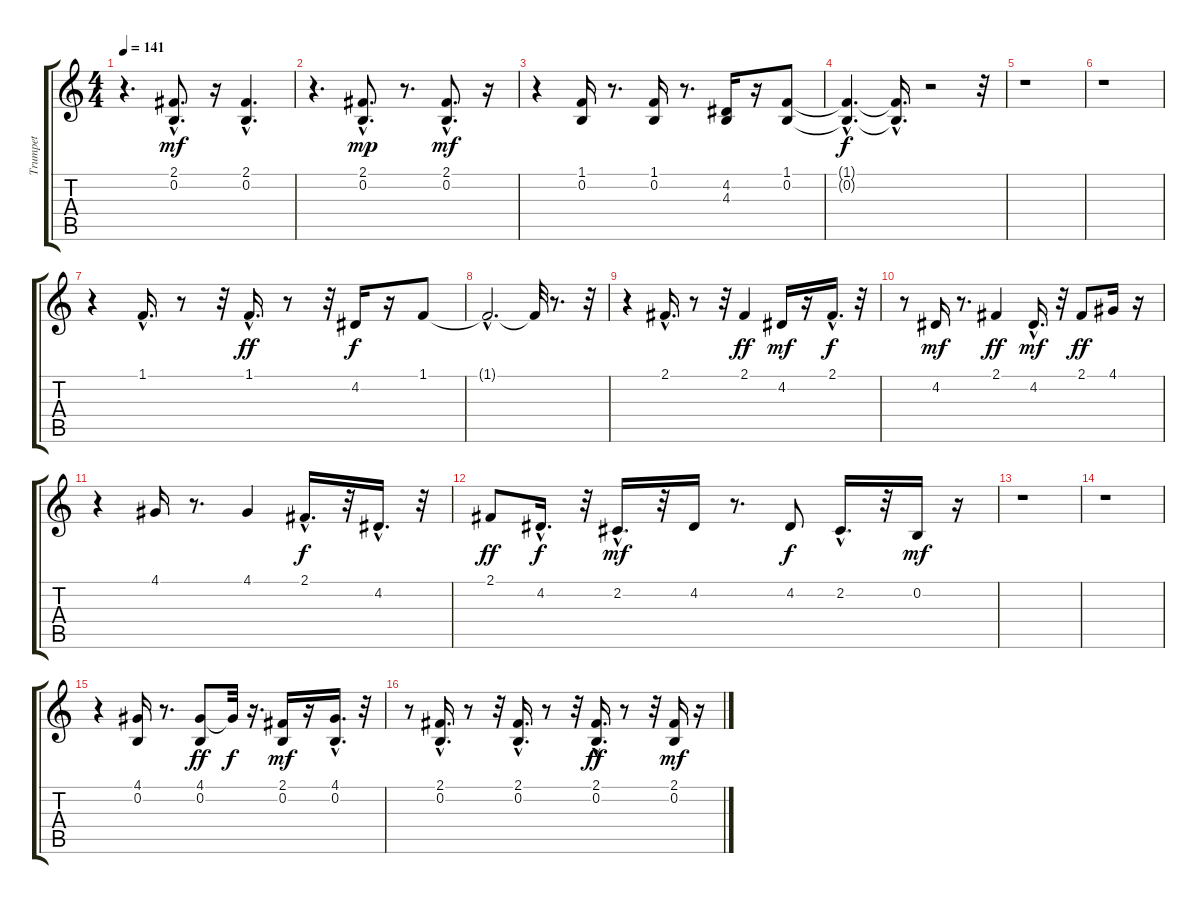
\track ("Trumpet" "Trumpet") {instrument mutedtrumpet}
\staff {score tabs}
\tuning (E4 B3 G3 D3 A2 E2) {hide}
\ts (4 4)
\tempo 141
\clef g2
\ks c
r.4{d dy f} (2.1{hac} 0.2{hac}).8{d dy mf} r.16 (2.1{hac} 0.2{hac}).4{d} |
r.4{d} (2.1{hac} 0.2{hac}).8{d dy mp} r.8{d} (2.1{hac} 0.2{hac}).8{d dy mf} r.16 |
r.4 (1.1 0.2).16 r.8{d} (1.1 0.2).16 r.8{d} (4.2 4.3).16 r.16 (1.1 0.2).8 |
(1.1{hac t} 0.2{hac t}).4{d dy f} (1.1{hac t} 0.2{hac t}).16{d} r.2 r.32 |
r.1 |
r.1 |
r.4 1.1{hac}.16{d} r.8 r.32 1.1{hac}.16{d dy ff} r.8 r.32 4.2.16{dy f} r.16 1.1.8 |
1.1{hac t}.2{d} 1.1{t}.32 r.8{d} r.32 |
r.4 2.1{hac}.16{d} r.8 r.32 2.1.4{dy ff} 4.2.16{dy mf} r.16 2.1{hac}.16{d dy f} r.32 |
r.8 4.2.16{dy mf} r.8{d} 2.1.4{dy ff} 4.2{hac}.16{d dy mf} r.32 2.1.8{dy ff} 4.1.16 r.16 |
r.4 4.1.16 r.8{d} 4.1.4 2.1{hac}.16{d dy f} r.32 4.2{hac}.16{d} r.32 |
2.1.8{dy ff} 4.2{hac}.16{d dy f} r.32 2.2{hac}.16{d dy mf} r.32 4.2.16 r.8{d} 4.2.8{dy f} 2.2{hac}.16{d} r.32 0.2.16{dy mf} r.16 |
r.1 |
r.1 |
r.4 (4.1 0.2).16 r.8{d} (4.1 0.2).8{dy ff} 4.1{t}.32{dy f} r.16{d} (2.1 0.2).16{dy mf} r.16 (4.1{hac} 0.2{hac}).16{d} r.32 |
r.8 (2.1{hac} 0.2{hac}).16{d} r.8 r.32 (2.1{hac} 0.2{hac}).16{d} r.8 r.32 (2.1{hac} 0.2{hac}).16{d dy ff} r.8 r.32 (2.1 0.2).16{dy mf} r.16
